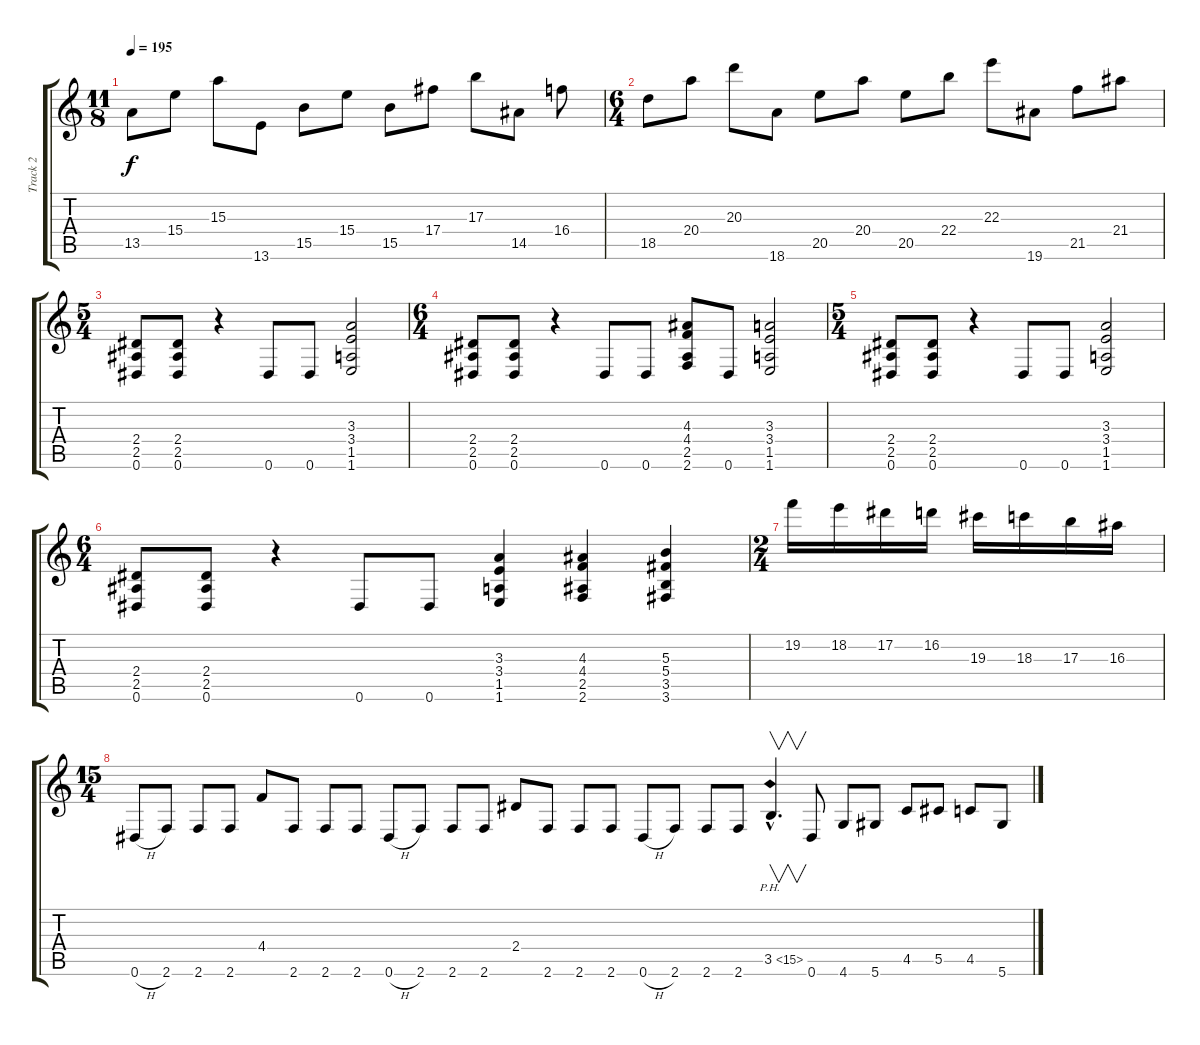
\track ("Track 2" "Track 2") {instrument distortionguitar}
\staff {score tabs}
\tuning (Eb4 Bb3 Gb3 Db3 Ab2 Eb2) {hide}
\ts (11 8)
\tempo 195
\clef g2
\ks c
13.5.8{dy f} 15.4.8 15.3.8 13.6.8 15.5.8 15.4.8 15.5.8 17.4.8 17.3.8 14.5.8 16.4.8 |
\ts (6 4)
18.5.8 20.4.8 20.3.8 18.6.8 20.5.8 20.4.8 20.5.8 22.4.8 22.3.8 19.6.8 21.5.8 21.4.8 |
\ts (5 4)
(2.4 2.5 0.6).8 (2.4 2.5 0.6).8 r.4 0.6.8 0.6.8 (3.3 3.4 1.5 1.6).2 |
\ts (6 4)
(2.4 2.5 0.6).8 (2.4 2.5 0.6).8 r.4 0.6.8 0.6.8 (4.3 4.4 2.5 2.6).8 0.6.8 (3.3 3.4 1.5 1.6).2 |
\ts (5 4)
(2.4 2.5 0.6).8 (2.4 2.5 0.6).8 r.4 0.6.8 0.6.8 (3.3 3.4 1.5 1.6).2 |
\ts (6 4)
(2.4 2.5 0.6).8 (2.4 2.5 0.6).8 r.4 0.6.8 0.6.8 (3.3 3.4 1.5 1.6).4 (4.3 4.4 2.5 2.6).4 (5.3 5.4 3.5 3.6).4 |
\ts (2 4)
19.2.16 18.2.16 17.2.16 16.2.16 19.3.16 18.3.16 17.3.16 16.3.16 |
\ts (15 4)
0.6{h}.8 2.6.8 2.6.8 2.6.8 4.4.8 2.6.8 2.6.8 2.6.8 0.6{h}.8 2.6.8 2.6.8 2.6.8 2.4.8 2.6.8 2.6.8 2.6.8 0.6{h}.8 2.6.8 2.6.8 2.6.8 3.5{ph 12 hac}.4{v d} 0.6.8 4.6.8 5.6.8 4.5.8 5.5.8 4.5.8 5.6.8
